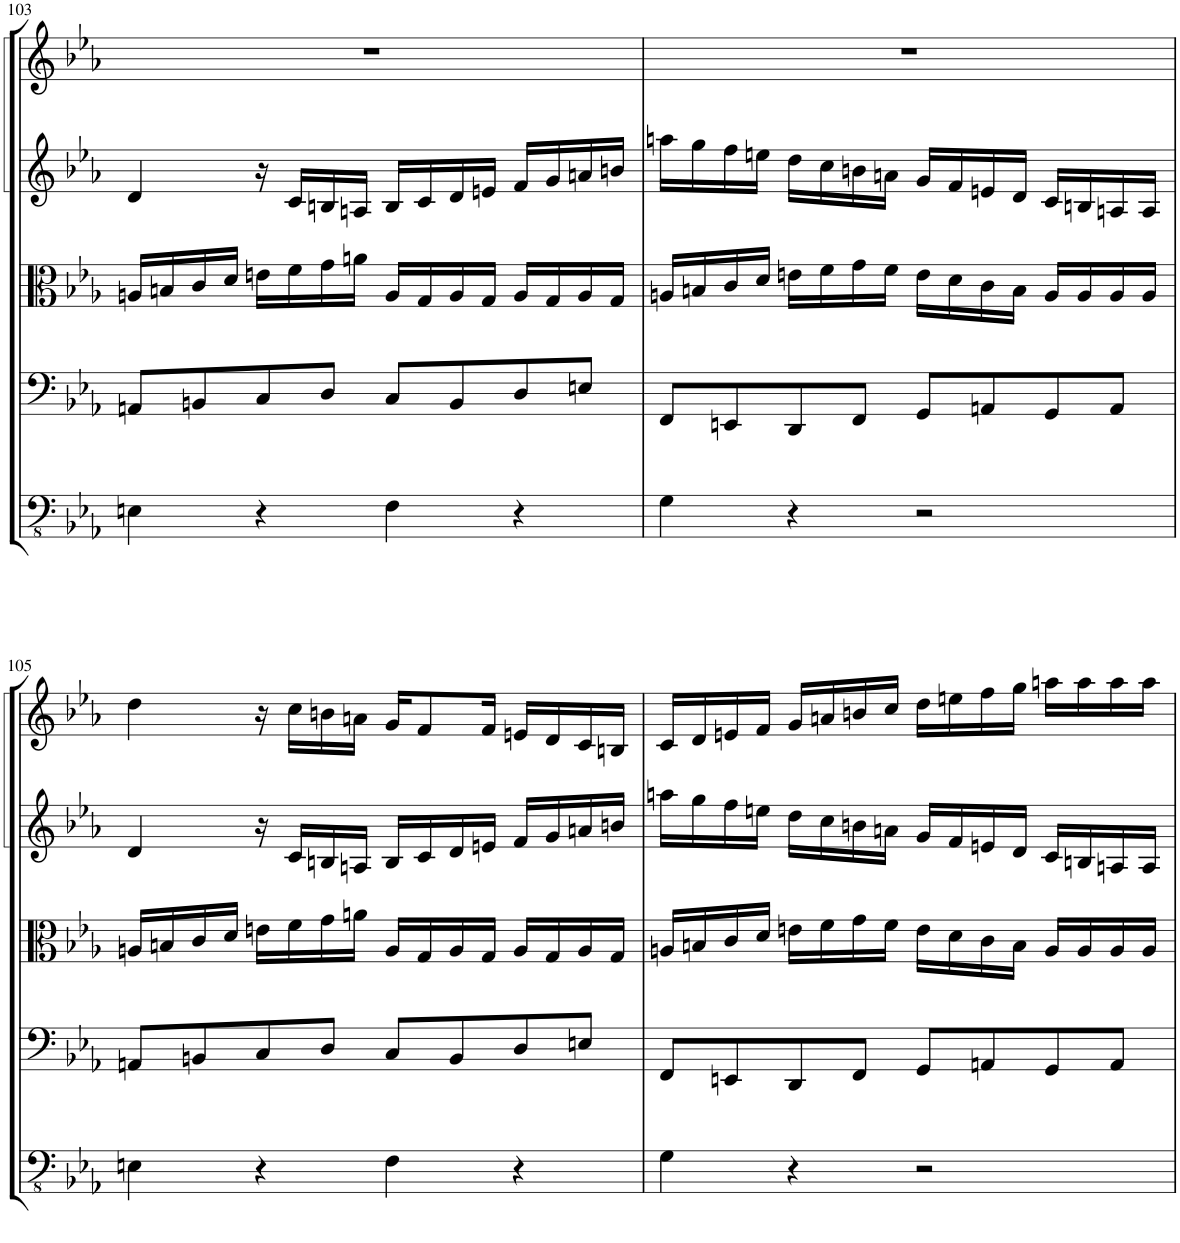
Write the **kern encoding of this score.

**kern	**kern	**kern	**kern	**kern
*part5	*part4	*part3	*part2	*part1
*staff5	*staff4	*staff3	*staff2	*staff1
*I"Contrabass	*I"Violoncello	*I"Viola	*I"Violin II	*I"Violin I
*I'Cb	*I'Vc	*I'Vla	*I'Vln	*I'Vln
!!LO:PB:g=z
*clefFv4	*clefF4	*clefC3	*clefG2	*clefG2
*ITrd7c12	*	*	*	*
*k[b-e-a-]	*k[b-e-a-]	*k[b-e-a-]	*k[b-e-a-]	*k[b-e-a-]
*M4/4	*M4/4	*M4/4	*M4/4	*M4/4
=103	=103	=103	=103	=103
4EEn\	8AAn/L	16An/LL	4d/	1r
.	.	16Bn/	.	.
.	8BBn/	16c/	.	.
.	.	16d/JJ	.	.
4r	8C/	16en\LL	16r	.
.	.	16f\	16c/LL	.
.	8D/J	16g\	16Bn/	.
.	.	16an\JJ	16An/JJ	.
4FF\	8C/L	16A/LL	16B/LL	.
.	.	16G/	16c/	.
.	8BB/	16A/	16d/	.
.	.	16G/JJ	16en/JJ	.
4r	8D/	16A/LL	16f/LL	.
.	.	16G/	16g/	.
.	8En/J	16A/	16an/	.
.	.	16G/JJ	16bn/JJ	.
=104	=104	=104	=104	=104
4GG\	8FF/L	16An/LL	16aan\LL	1r
.	.	16Bn/	16gg\	.
.	8EEn/	16c/	16ff\	.
.	.	16d/JJ	16een\JJ	.
4r	8DD/	16en\LL	16dd\LL	.
.	.	16f\	16cc\	.
.	8FF/J	16g\	16bn\	.
.	.	16f\JJ	16an\JJ	.
2r	8GG/L	16e\LL	16g/LL	.
.	.	16d\	16f/	.
.	8AAn/	16c\	16en/	.
.	.	16B\JJ	16d/JJ	.
.	8GG/	16A/LL	16c/LL	.
.	.	16A/	16Bn/	.
.	8AA/J	16A/	16An/	.
.	.	16A/JJ	16A/JJ	.
!!LO:LB:g=z
=105	=105	=105	=105	=105
4EEn\	8AAn/L	16An/LL	4d/	4dd\
.	.	16Bn/	.	.
.	8BBn/	16c/	.	.
.	.	16d/JJ	.	.
4r	8C/	16en\LL	16r	16r
.	.	16f\	16c/LL	16cc\LL
.	8D/J	16g\	16Bn/	16bn\
.	.	16an\JJ	16An/JJ	16an\JJ
4FF\	8C/L	16A/LL	16B/LL	16g/KL
.	.	16G/	16c/	8f/
.	8BB/	16A/	16d/	.
.	.	16G/JJ	16en/JJ	16f/Jk
4r	8D/	16A/LL	16f/LL	16en/LL
.	.	16G/	16g/	16d/
.	8En/J	16A/	16an/	16c/
.	.	16G/JJ	16bn/JJ	16Bn/JJ
=106	=106	=106	=106	=106
4GG\	8FF/L	16An/LL	16aan\LL	16c/LL
.	.	16Bn/	16gg\	16d/
.	8EEn/	16c/	16ff\	16en/
.	.	16d/JJ	16een\JJ	16f/JJ
4r	8DD/	16en\LL	16dd\LL	16g/LL
.	.	16f\	16cc\	16an/
.	8FF/J	16g\	16bn\	16bn/
.	.	16f\JJ	16an\JJ	16cc/JJ
2r	8GG/L	16e\LL	16g/LL	16dd\LL
.	.	16d\	16f/	16een\
.	8AAn/	16c\	16en/	16ff\
.	.	16B\JJ	16d/JJ	16gg\JJ
.	8GG/	16A/LL	16c/LL	16aan\LL
.	.	16A/	16Bn/	16aa\
.	8AA/J	16A/	16An/	16aa\
.	.	16A/JJ	16A/JJ	16aa\JJ
=	=	=	=	=
*-	*-	*-	*-	*-
